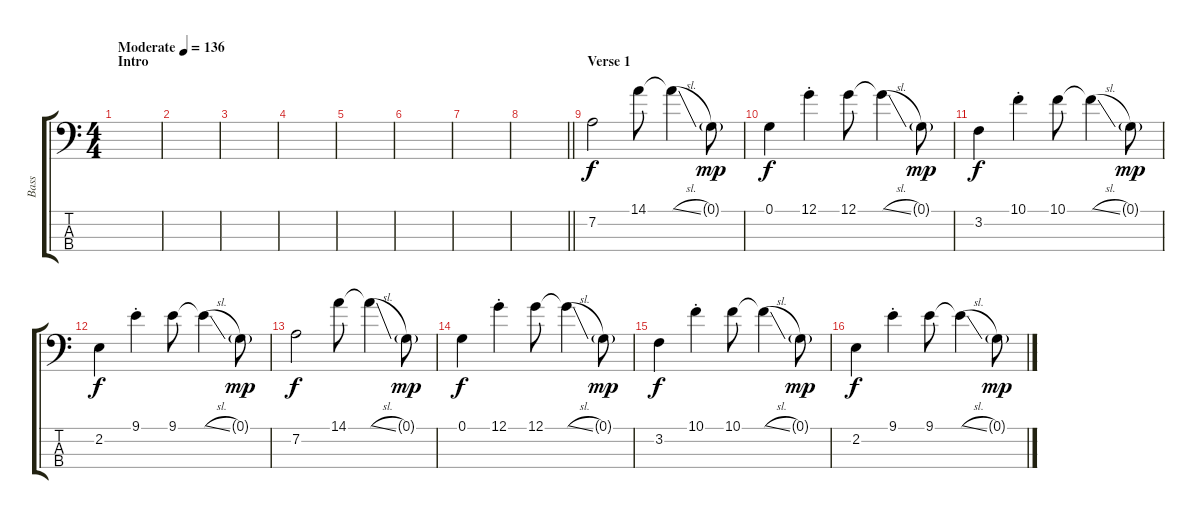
\track ("Bass" "Bass") {instrument electricbassfinger}
\staff {score tabs}
\tuning (G2 D2 A1 E1) {hide}
\ts (4 4)
\section ("" "Intro ")
\tempo (136 "Moderate")
\clef f4
\ks c
|
|
|
|
|
|
|
\barLineRight lightlight
|
\section ("" "Verse 1")
7.2.2 14.1.8 14.1{sl t}.4 0.1{g}.8{dy mp} |
0.1.4{dy f} 12.1{st}.4 12.1.8 12.1{sl t}.4 0.1{g}.8{dy mp} |
3.2.4{dy f} 10.1{st}.4 10.1.8 10.1{sl t}.4 0.1{g}.8{dy mp} |
2.2.4{dy f} 9.1{st}.4 9.1.8 9.1{sl t}.4 0.1{g}.8{dy mp} |
7.2.2{dy f} 14.1.8 14.1{sl t}.4 0.1{g}.8{dy mp} |
0.1.4{dy f} 12.1{st}.4 12.1.8 12.1{sl t}.4 0.1{g}.8{dy mp} |
3.2.4{dy f} 10.1{st}.4 10.1.8 10.1{sl t}.4 0.1{g}.8{dy mp} |
2.2.4{dy f} 9.1{st}.4 9.1.8 9.1{sl t}.4 0.1{g}.8{dy mp}
